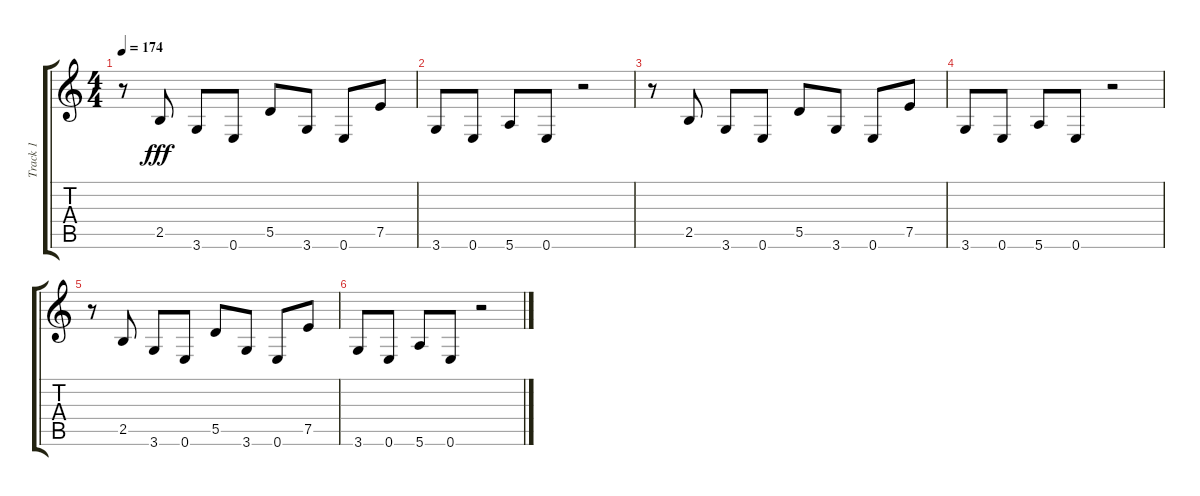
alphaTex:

\track ("Track 1" "Track 1") {instrument distortionguitar}
\staff {score tabs}
\tuning (E4 B3 G3 D3 A2 E2) {hide}
\ts (4 4)
\tempo 174
\clef g2
\ks c
r.8{dy fff} 2.5.8 3.6.8 0.6.8 5.5.8 3.6.8 0.6.8 7.5.8 |
3.6.8 0.6.8 5.6.8 0.6.8 r.2 |
r.8 2.5.8 3.6.8 0.6.8 5.5.8 3.6.8 0.6.8 7.5.8 |
3.6.8 0.6.8 5.6.8 0.6.8 r.2 |
r.8 2.5.8 3.6.8 0.6.8 5.5.8 3.6.8 0.6.8 7.5.8 |
3.6.8 0.6.8 5.6.8 0.6.8 r.2
